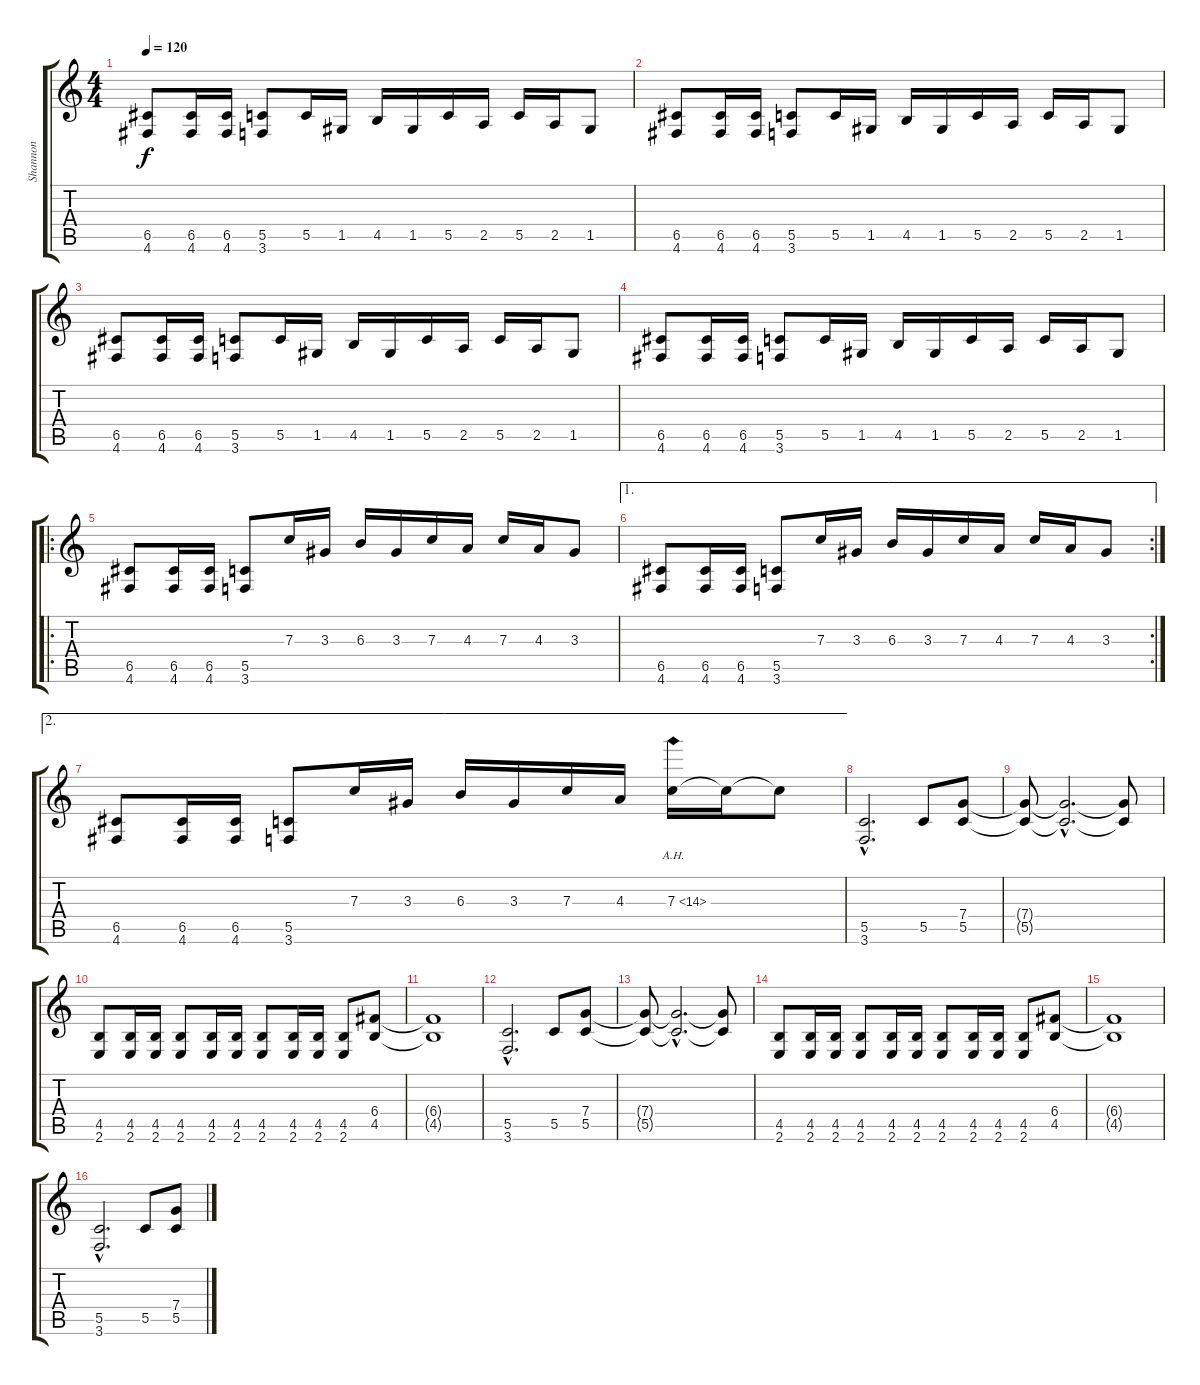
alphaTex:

\track ("Shannon" "Shannon") {instrument distortionguitar}
\staff {score tabs}
\tuning (D4 A3 F3 C3 G2 D2) {hide}
\ts (4 4)
\tempo 120
\clef g2
\ks c
(6.5 4.6).8{dy f instrument distortionguitar} (6.5 4.6).16 (6.5 4.6).16 (5.5 3.6).8 5.5.16 1.5.16 4.5.16 1.5.16 5.5.16 2.5.16 5.5.16 2.5.16 1.5.8 |
(6.5 4.6).8 (6.5 4.6).16 (6.5 4.6).16 (5.5 3.6).8 5.5.16 1.5.16 4.5.16 1.5.16 5.5.16 2.5.16 5.5.16 2.5.16 1.5.8 |
(6.5 4.6).8 (6.5 4.6).16 (6.5 4.6).16 (5.5 3.6).8 5.5.16 1.5.16 4.5.16 1.5.16 5.5.16 2.5.16 5.5.16 2.5.16 1.5.8 |
(6.5 4.6).8 (6.5 4.6).16 (6.5 4.6).16 (5.5 3.6).8 5.5.16 1.5.16 4.5.16 1.5.16 5.5.16 2.5.16 5.5.16 2.5.16 1.5.8 |
\ro
(6.5 4.6).8 (6.5 4.6).16 (6.5 4.6).16 (5.5 3.6).8 7.3.16 3.3.16 6.3.16 3.3.16 7.3.16 4.3.16 7.3.16 4.3.16 3.3.8 |
\ae 1
\rc 2
(6.5 4.6).8 (6.5 4.6).16 (6.5 4.6).16 (5.5 3.6).8 7.3.16 3.3.16 6.3.16 3.3.16 7.3.16 4.3.16 7.3.16 4.3.16 3.3.8 |
\ae 2
(6.5 4.6).8 (6.5 4.6).16 (6.5 4.6).16 (5.5 3.6).8 7.3.16 3.3.16 6.3.16 3.3.16 7.3.16 4.3.16 7.3{ah 7}.16 7.3{t}.16 7.3{t}.8 |
(5.5{hac} 3.6{hac}).2{d} 5.5.8 (7.4 5.5).8 |
(7.4{t} 5.5{t}).8 (7.4{hac t} 5.5{hac t}).2{d} (7.4{t} 5.5{t}).8 |
(4.5 2.6).8 (4.5 2.6).16 (4.5 2.6).16 (4.5 2.6).8 (4.5 2.6).16 (4.5 2.6).16 (4.5 2.6).8 (4.5 2.6).16 (4.5 2.6).16 (4.5 2.6).8 (6.4 4.5).8 |
(6.4{t} 4.5{t}).1 |
(5.5{hac} 3.6{hac}).2{d} 5.5.8 (7.4 5.5).8 |
(7.4{t} 5.5{t}).8 (7.4{hac t} 5.5{hac t}).2{d} (7.4{t} 5.5{t}).8 |
(4.5 2.6).8 (4.5 2.6).16 (4.5 2.6).16 (4.5 2.6).8 (4.5 2.6).16 (4.5 2.6).16 (4.5 2.6).8 (4.5 2.6).16 (4.5 2.6).16 (4.5 2.6).8 (6.4 4.5).8 |
(6.4{t} 4.5{t}).1 |
(5.5{hac} 3.6{hac}).2{d} 5.5.8 (7.4 5.5).8
